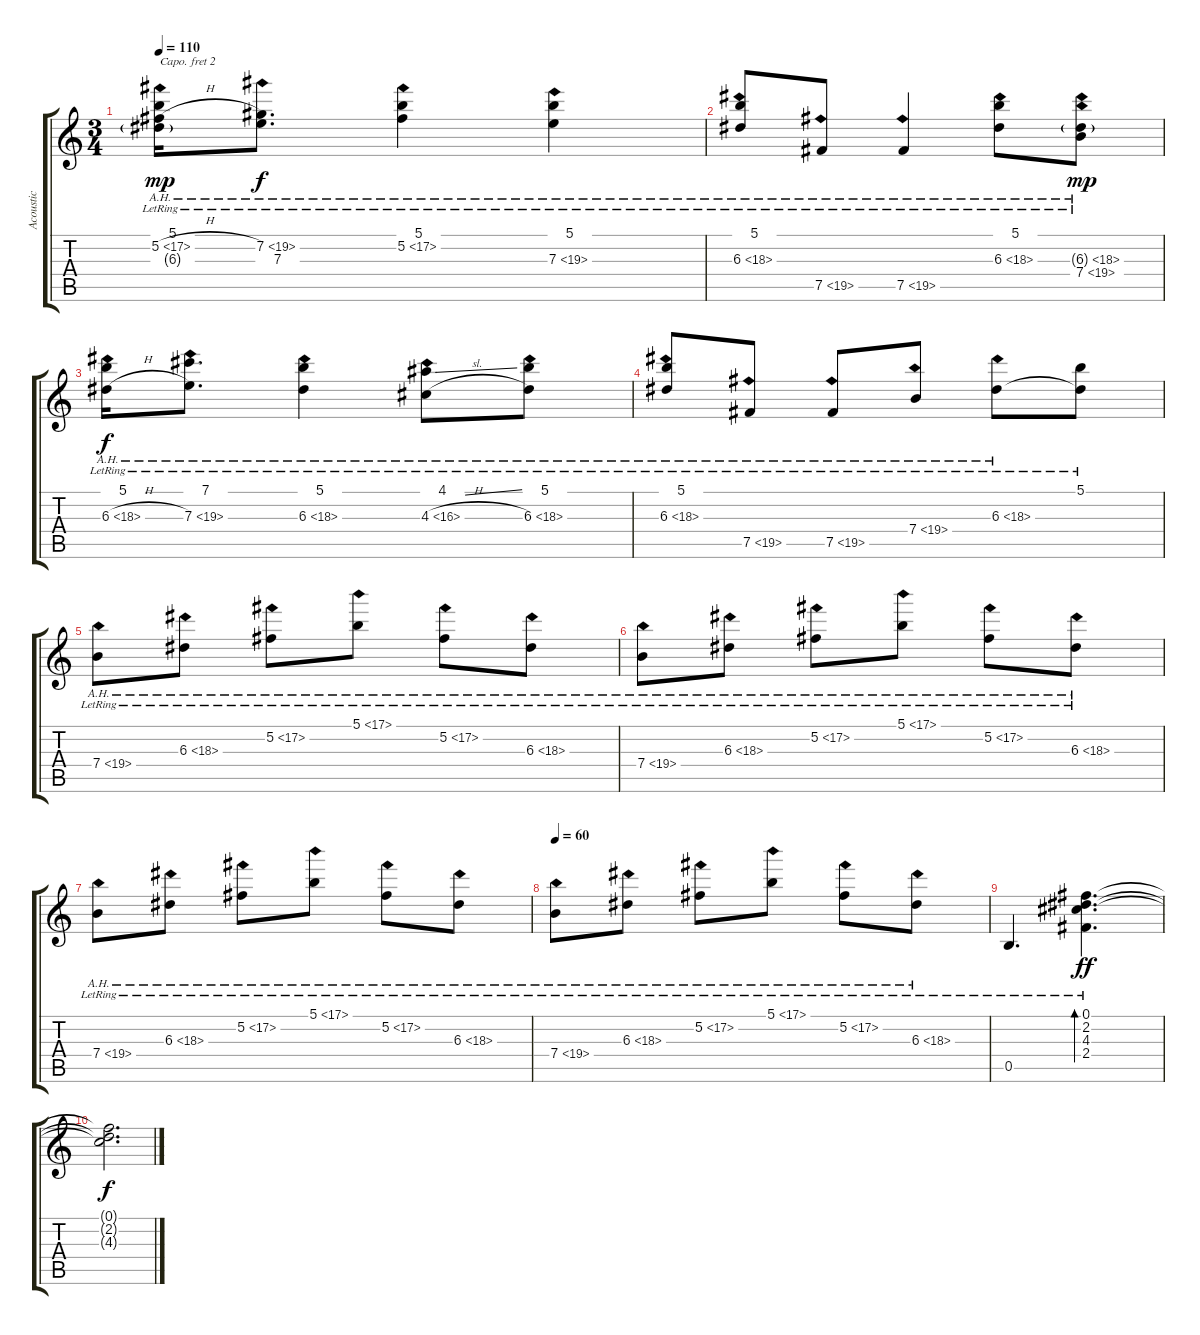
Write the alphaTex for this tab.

\track ("Acoustic" "Acoustic") {instrument acousticguitarsteel}
\staff {score tabs}
\capo 2
\tuning (E4 B3 G3 D3 A2 E2) {hide}
\ts (3 4)
\tempo 110
\clef g2
\ks c
(5.1{lr} 5.2{ah 12 h lr} 6.3{g lr}).16{dy mp} (7.2{ah 12 lr} 7.3{lr}).8{d dy f} (5.1{lr} 5.2{ah 12 lr}).4 (5.1{lr} 7.3{ah 12 lr}).4 |
(5.1{lr} 6.3{ah 12 lr}).8 7.5{ah 12 lr}.8 7.5{ah 12 lr}.4 (5.1{lr} 6.3{ah 12 lr}).8 (6.3{ah 12 g lr} 7.4{ah 12 lr}).8{dy mp} |
(5.1{h lr} 6.3{ah 12 h lr}).16{dy f} (7.1{lr} 7.3{ah 12 lr}).8{d} (5.1{lr} 6.3{ah 12 lr}).4 (4.1{sl lr} 4.3{ah 12 h lr}).8 (5.1{lr} 6.3{ah 12 lr}).8 |
(5.1{lr} 6.3{ah 12 lr}).8 7.5{ah 12 lr}.8 7.5{ah 12 lr}.8 7.4{ah 12 lr}.8 6.3{ah 12 lr}.8 (5.1{lr} 6.3{t}).8 |
7.4{ah 12 lr}.8 6.3{ah 12 lr}.8 5.2{ah 12 lr}.8 5.1{ah 12 lr}.8 5.2{ah 12 lr}.8 6.3{ah 12 lr}.8 |
7.4{ah 12 lr}.8 6.3{ah 12 lr}.8 5.2{ah 12 lr}.8 5.1{ah 12 lr}.8 5.2{ah 12 lr}.8 6.3{ah 12 lr}.8 |
7.4{ah 12 lr}.8 6.3{ah 12 lr}.8 5.2{ah 12 lr}.8 5.1{ah 12 lr}.8 5.2{ah 12 lr}.8 6.3{ah 12 lr}.8 |
\tempo 60
7.4{ah 12 lr}.8 6.3{ah 12 lr}.8 5.2{ah 12 lr}.8 5.1{ah 12 lr}.8 5.2{ah 12 lr}.8 6.3{ah 12 lr}.8 |
0.5{lr}.4{d} (0.1{lr} 2.2{lr} 4.3{lr} 2.4{lr}).4{d bd 120 dy ff} |
(0.1{t} 2.2{t} 4.3{t}).2{d dy f}
